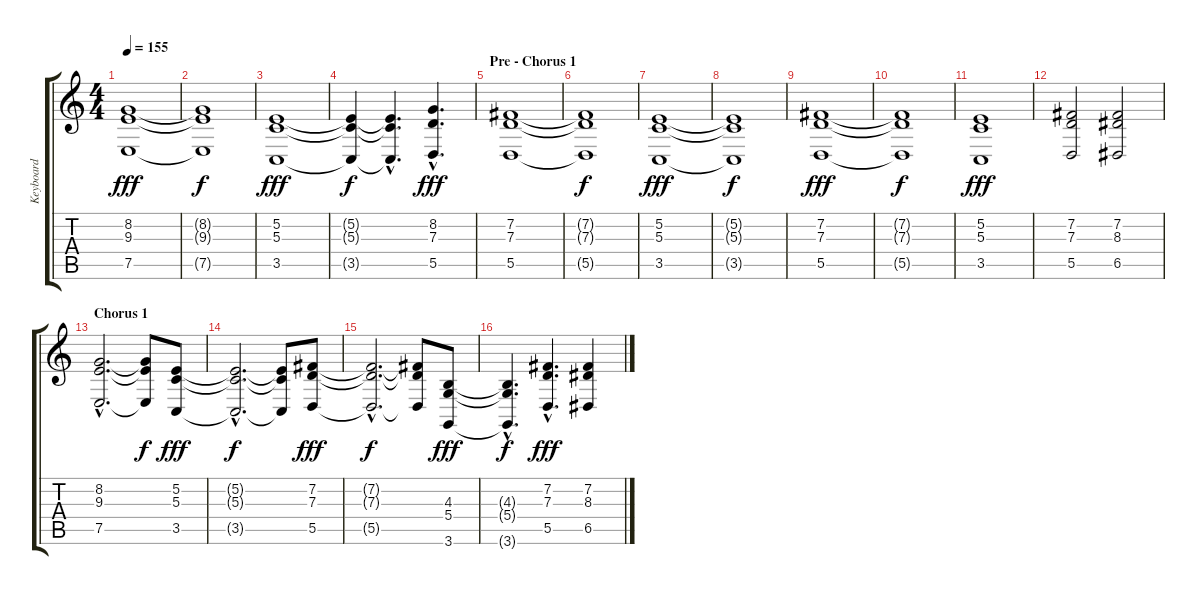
\track ("Keyboard" "Keyboard") {instrument stringensemble2}
\staff {score tabs}
\tuning (E4 B3 G3 D3 A2 E2) {hide}
\ts (4 4)
\tempo 155
\clef g2
\ks c
(8.2 9.3 7.5).1{dy fff} |
(8.2{t} 9.3{t} 7.5{t}).1{dy f} |
(5.2 5.3 3.5).1{dy fff} |
(5.2{t} 5.3{t} 3.5{t}).4{dy f} (5.2{hac t} 5.3{hac t} 3.5{hac t}).4{d} (8.2{hac} 7.3{hac} 5.5{hac}).4{d dy fff} |
\section ("" "Pre - Chorus 1")
(7.2 7.3 5.5).1 |
(7.2{t} 7.3{t} 5.5{t}).1{dy f} |
(5.2 5.3 3.5).1{dy fff} |
(5.2{t} 5.3{t} 3.5{t}).1{dy f} |
(7.2 7.3 5.5).1{dy fff} |
(7.2{t} 7.3{t} 5.5{t}).1{dy f} |
(5.2 5.3 3.5).1{dy fff} |
(7.2 7.3 5.5).2 (7.2 8.3 6.5).2 |
\section ("" "Chorus 1")
(8.2{hac} 9.3{hac} 7.5{hac}).2{d} (8.2{t} 9.3{t} 7.5{t}).8{dy f} (5.2 5.3 3.5).8{dy fff} |
(5.2{hac t} 5.3{hac t} 3.5{hac t}).2{d dy f} (5.2{t} 5.3{t} 3.5{t}).8 (7.2 7.3 5.5).8{dy fff} |
(7.2{hac t} 7.3{hac t} 5.5{hac t}).2{d dy f} (7.2{t} 7.3{t} 5.5{t}).8 (4.3 5.4 3.6).8{dy fff} |
(4.3{hac t} 5.4{hac t} 3.6{hac t}).4{d dy f} (7.2{hac} 7.3{hac} 5.5{hac}).4{d dy fff} (7.2 8.3 6.5).4
